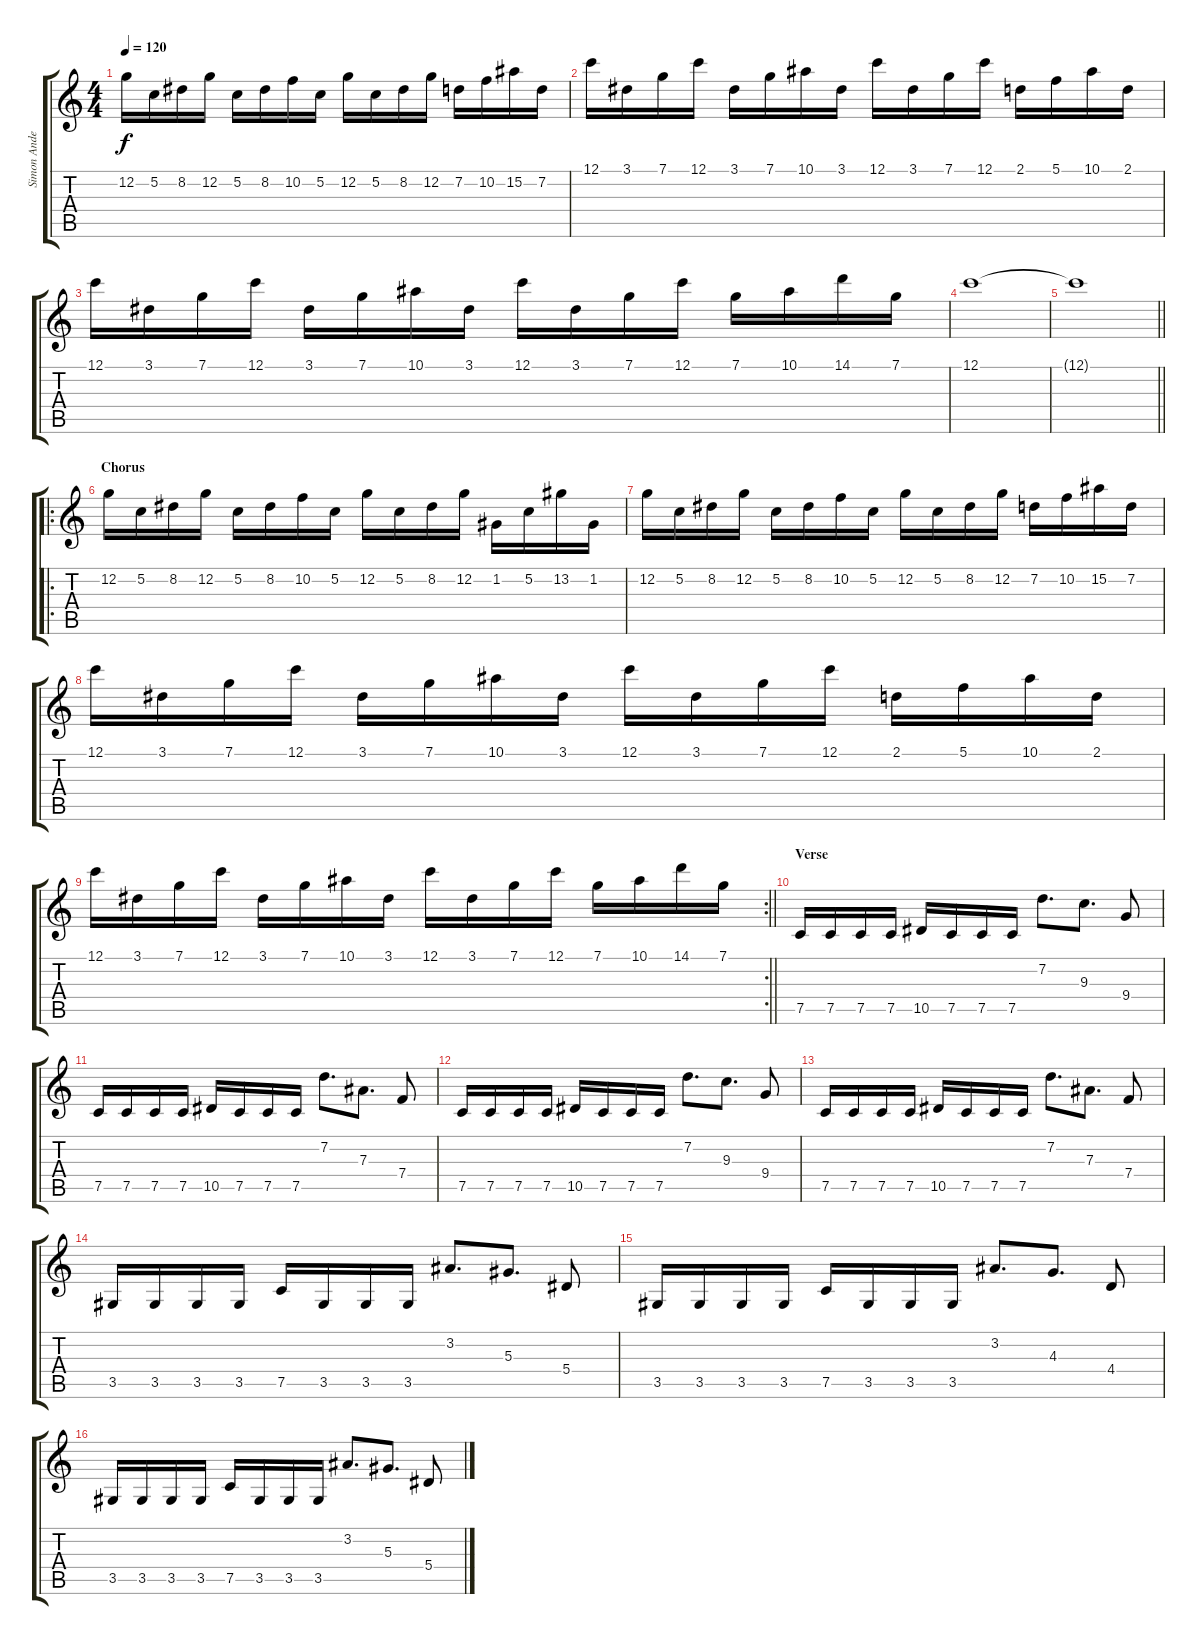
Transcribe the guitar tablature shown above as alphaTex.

\track ("Simon Andersson (Lead)" "Simon Ande") {instrument distortionguitar}
\staff {score tabs}
\tuning (C4 G3 Eb3 Bb2 F2 C2) {hide}
\ts (4 4)
\tempo 120
\clef g2
\ks c
12.2.16{dy f} 5.2.16 8.2.16 12.2.16 5.2.16 8.2.16 10.2.16 5.2.16 12.2.16 5.2.16 8.2.16 12.2.16 7.2.16 10.2.16 15.2.16 7.2.16 |
12.1.16 3.1.16 7.1.16 12.1.16 3.1.16 7.1.16 10.1.16 3.1.16 12.1.16 3.1.16 7.1.16 12.1.16 2.1.16 5.1.16 10.1.16 2.1.16 |
12.1.16 3.1.16 7.1.16 12.1.16 3.1.16 7.1.16 10.1.16 3.1.16 12.1.16 3.1.16 7.1.16 12.1.16 7.1.16 10.1.16 14.1.16 7.1.16 |
12.1.1 |
\barLineRight lightlight
12.1{t}.1 |
\ro
\section ("" "Chorus")
12.2.16 5.2.16 8.2.16 12.2.16 5.2.16 8.2.16 10.2.16 5.2.16 12.2.16 5.2.16 8.2.16 12.2.16 1.2.16 5.2.16 13.2.16 1.2.16 |
12.2.16 5.2.16 8.2.16 12.2.16 5.2.16 8.2.16 10.2.16 5.2.16 12.2.16 5.2.16 8.2.16 12.2.16 7.2.16 10.2.16 15.2.16 7.2.16 |
12.1.16 3.1.16 7.1.16 12.1.16 3.1.16 7.1.16 10.1.16 3.1.16 12.1.16 3.1.16 7.1.16 12.1.16 2.1.16 5.1.16 10.1.16 2.1.16 |
\rc 2
\barLineRight lightlight
12.1.16 3.1.16 7.1.16 12.1.16 3.1.16 7.1.16 10.1.16 3.1.16 12.1.16 3.1.16 7.1.16 12.1.16 7.1.16 10.1.16 14.1.16 7.1.16 |
\section ("" "Verse")
7.5.16 7.5.16 7.5.16 7.5.16 10.5.16 7.5.16 7.5.16 7.5.16 7.2.8{d} 9.3.8{d} 9.4.8 |
7.5.16 7.5.16 7.5.16 7.5.16 10.5.16 7.5.16 7.5.16 7.5.16 7.2.8{d} 7.3.8{d} 7.4.8 |
7.5.16 7.5.16 7.5.16 7.5.16 10.5.16 7.5.16 7.5.16 7.5.16 7.2.8{d} 9.3.8{d} 9.4.8 |
7.5.16 7.5.16 7.5.16 7.5.16 10.5.16 7.5.16 7.5.16 7.5.16 7.2.8{d} 7.3.8{d} 7.4.8 |
3.5.16 3.5.16 3.5.16 3.5.16 7.5.16 3.5.16 3.5.16 3.5.16 3.2.8{d} 5.3.8{d} 5.4.8 |
3.5.16 3.5.16 3.5.16 3.5.16 7.5.16 3.5.16 3.5.16 3.5.16 3.2.8{d} 4.3.8{d} 4.4.8 |
3.5.16 3.5.16 3.5.16 3.5.16 7.5.16 3.5.16 3.5.16 3.5.16 3.2.8{d} 5.3.8{d} 5.4.8
